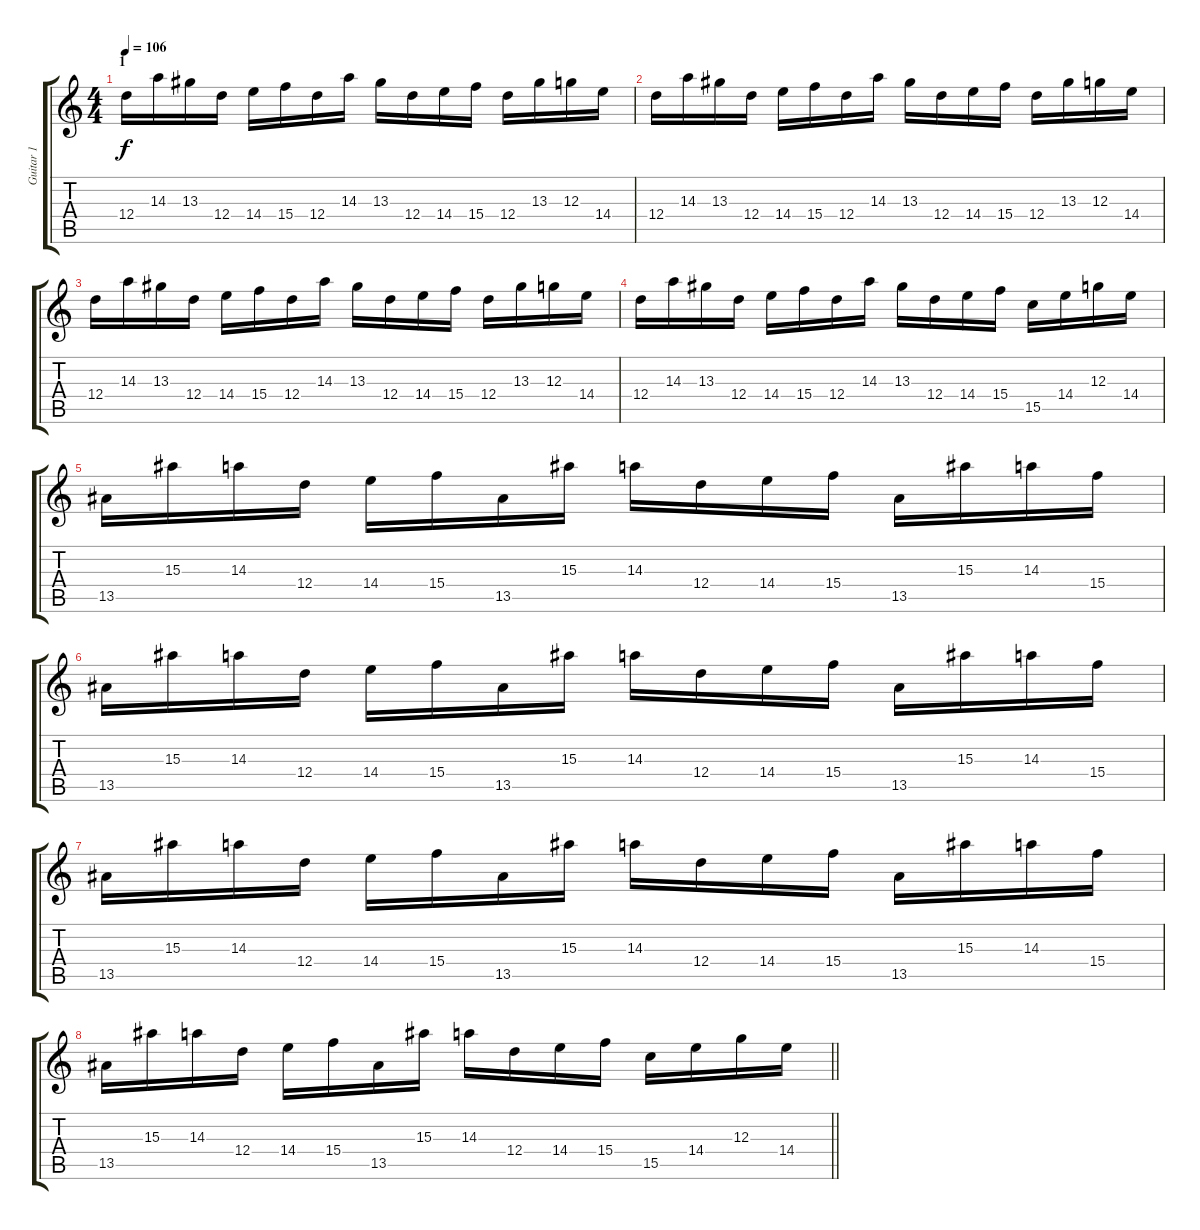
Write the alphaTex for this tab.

\track ("Guitar 1" "Guitar 1") {instrument overdrivenguitar}
\staff {score tabs}
\tuning (E4 B3 G3 D3 A2 D2) {hide}
\ts (4 4)
\section ("" "1")
\tempo 106
\clef g2
\ks c
12.4.16{dy f instrument overdrivenguitar} 14.3.16 13.3.16 12.4.16 14.4.16 15.4.16 12.4.16 14.3.16 13.3.16 12.4.16 14.4.16 15.4.16 12.4.16 13.3.16 12.3.16 14.4.16 |
12.4.16 14.3.16 13.3.16 12.4.16 14.4.16 15.4.16 12.4.16 14.3.16 13.3.16 12.4.16 14.4.16 15.4.16 12.4.16 13.3.16 12.3.16 14.4.16 |
12.4.16 14.3.16 13.3.16 12.4.16 14.4.16 15.4.16 12.4.16 14.3.16 13.3.16 12.4.16 14.4.16 15.4.16 12.4.16 13.3.16 12.3.16 14.4.16 |
12.4.16 14.3.16 13.3.16 12.4.16 14.4.16 15.4.16 12.4.16 14.3.16 13.3.16 12.4.16 14.4.16 15.4.16 15.5.16 14.4.16 12.3.16 14.4.16 |
13.5.16 15.3.16 14.3.16 12.4.16 14.4.16 15.4.16 13.5.16 15.3.16 14.3.16 12.4.16 14.4.16 15.4.16 13.5.16 15.3.16 14.3.16 15.4.16 |
13.5.16 15.3.16 14.3.16 12.4.16 14.4.16 15.4.16 13.5.16 15.3.16 14.3.16 12.4.16 14.4.16 15.4.16 13.5.16 15.3.16 14.3.16 15.4.16 |
13.5.16 15.3.16 14.3.16 12.4.16 14.4.16 15.4.16 13.5.16 15.3.16 14.3.16 12.4.16 14.4.16 15.4.16 13.5.16 15.3.16 14.3.16 15.4.16 |
\barLineRight lightlight
13.5.16 15.3.16 14.3.16 12.4.16 14.4.16 15.4.16 13.5.16 15.3.16 14.3.16 12.4.16 14.4.16 15.4.16 15.5.16 14.4.16 12.3.16 14.4.16
